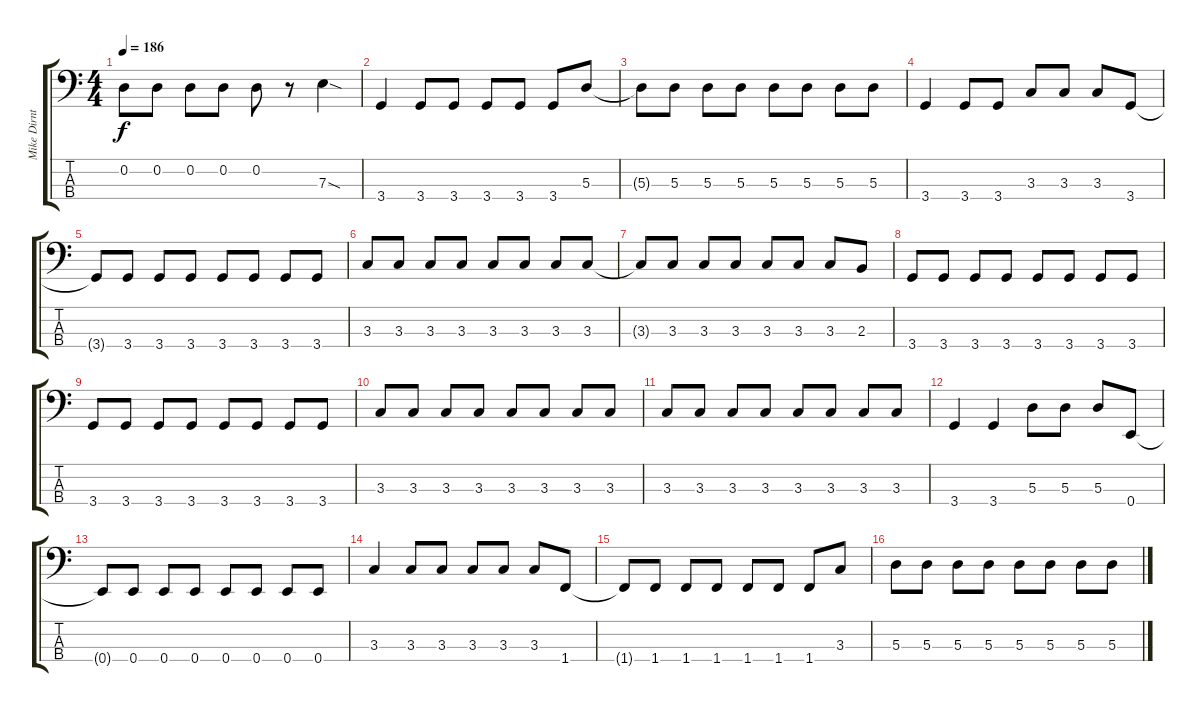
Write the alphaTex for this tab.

\track ("Mike Dirnt" "Mike Dirnt") {instrument electricbassfinger}
\staff {score tabs}
\tuning (G2 D2 A1 E1) {hide}
\ts (4 4)
\tempo 186
\clef f4
\ks c
0.2{t}.8{dy f} 0.2.8 0.2.8 0.2.8 0.2.8 r.8 7.3{sod}.4 |
3.4.4 3.4.8 3.4.8 3.4.8 3.4.8 3.4.8 5.3.8 |
5.3{t}.8 5.3.8 5.3.8 5.3.8 5.3.8 5.3.8 5.3.8 5.3.8 |
3.4.4 3.4.8 3.4.8 3.3.8 3.3.8 3.3.8 3.4.8 |
3.4{t}.8 3.4.8 3.4.8 3.4.8 3.4.8 3.4.8 3.4.8 3.4.8 |
3.3.8 3.3.8 3.3.8 3.3.8 3.3.8 3.3.8 3.3.8 3.3.8 |
3.3{t}.8 3.3.8 3.3.8 3.3.8 3.3.8 3.3.8 3.3.8 2.3.8 |
3.4.8 3.4.8 3.4.8 3.4.8 3.4.8 3.4.8 3.4.8 3.4.8 |
3.4.8 3.4.8 3.4.8 3.4.8 3.4.8 3.4.8 3.4.8 3.4.8 |
3.3.8 3.3.8 3.3.8 3.3.8 3.3.8 3.3.8 3.3.8 3.3.8 |
3.3.8 3.3.8 3.3.8 3.3.8 3.3.8 3.3.8 3.3.8 3.3.8 |
3.4.4 3.4.4 5.3.8 5.3.8 5.3.8 0.4.8 |
0.4{t}.8 0.4.8 0.4.8 0.4.8 0.4.8 0.4.8 0.4.8 0.4.8 |
3.3.4 3.3.8 3.3.8 3.3.8 3.3.8 3.3.8 1.4.8 |
1.4{t}.8 1.4.8 1.4.8 1.4.8 1.4.8 1.4.8 1.4.8 3.3.8 |
5.3.8 5.3.8 5.3.8 5.3.8 5.3.8 5.3.8 5.3.8 5.3.8
